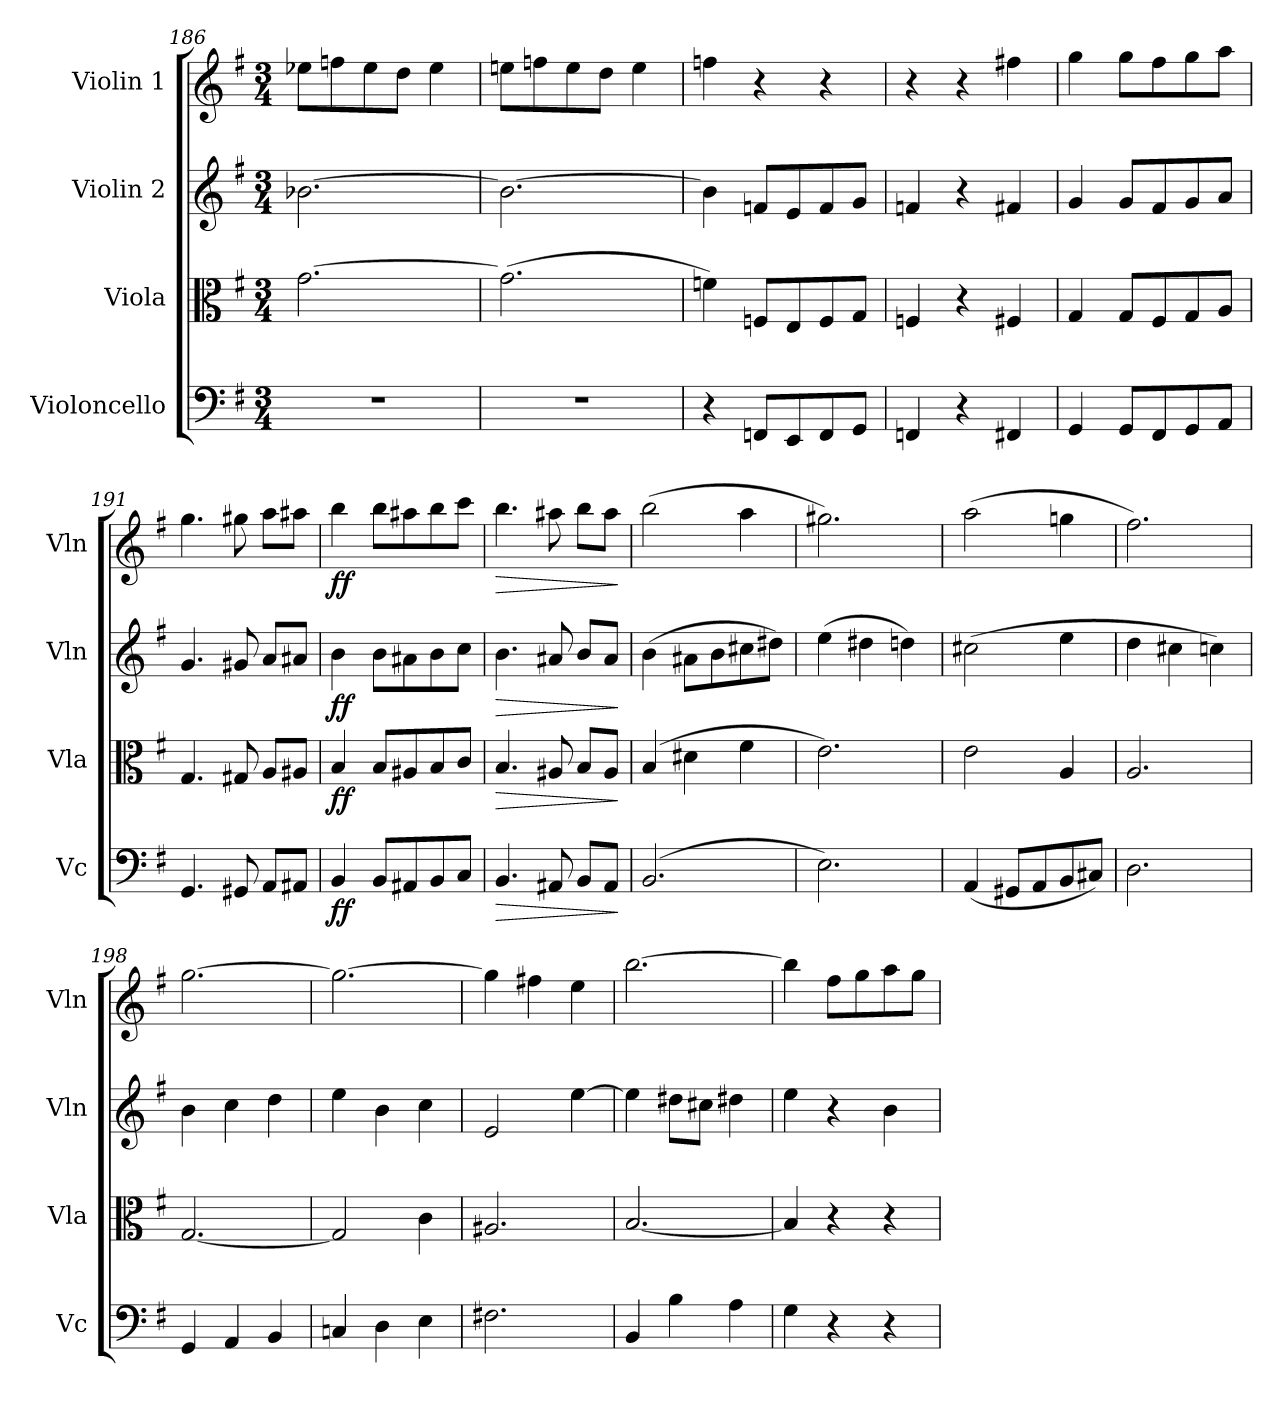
**kern	**dynam	**kern	**dynam	**kern	**dynam	**kern	**dynam
*part4	*part4	*part3	*part3	*part2	*part2	*part1	*part1
*staff4	*staff4	*staff3	*staff3	*staff2	*staff2	*staff1	*staff1
*I"Violoncello	*	*I"Viola	*	*I"Violin 2	*	*I"Violin 1	*
*I'Vc	*	*I'Vla	*	*I'Vln	*	*I'Vln	*
!!LO:LB:g=z
*clefF4	*	*clefC3	*	*clefG2	*	*clefG2	*
*k[f#]	*	*k[f#]	*	*k[f#]	*	*k[f#]	*
*M3/4	*	*M3/4	*	*M3/4	*	*M3/4	*
=186	=186	=186	=186	=186	=186	=186	=186
2.r	.	[2.g\	.	[2.b-X\	.	8ee-X\L	.
.	.	.	.	.	.	8ffn\	.
.	.	.	.	.	.	8ee-\	.
.	.	.	.	.	.	8dd\J	.
.	.	.	.	.	.	4ee-\	.
=187	=187	=187	=187	=187	=187	=187	=187
2.r	.	(2.g\]	.	2.b-\_	.	8een\L	.
.	.	.	.	.	.	8ffn\	.
.	.	.	.	.	.	8ee\	.
.	.	.	.	.	.	8dd\J	.
.	.	.	.	.	.	4ee\	.
=188	=188	=188	=188	=188	=188	=188	=188
4r	.	4fn\)	.	4b-\]	.	4ffn\	.
8FFn/L	.	8Fn/L	.	8fn/L	.	4r	.
8EE/	.	8E/	.	8e/	.	.	.
8FF/	.	8F/	.	8f/	.	4r	.
8GG/J	.	8G/J	.	8g/J	.	.	.
=189	=189	=189	=189	=189	=189	=189	=189
4FFn/	.	4Fn/	.	4fn/	.	4r	.
4r	.	4r	.	4r	.	4r	.
4FF#X/	.	4F#X/	.	4f#X/	.	4ff#X\	.
=190	=190	=190	=190	=190	=190	=190	=190
4GG/	.	4G/	.	4g/	.	4gg\	.
8GG/L	.	8G/L	.	8g/L	.	8gg\L	.
8FF#/	.	8F#/	.	8f#/	.	8ff#\	.
8GG/	.	8G/	.	8g/	.	8gg\	.
8AA/J	.	8A/J	.	8a/J	.	8aa\J	.
=191	=191	=191	=191	=191	=191	=191	=191
4.GG/	.	4.G/	.	4.g/	.	4.gg\	.
8GG#X/	.	8G#X/	.	8g#X/	.	8gg#X\	.
8AA/L	.	8A/L	.	8a/L	.	8aa\L	.
8AA#X/J	.	8A#X/J	.	8a#X/J	.	8aa#X\J	.
=192	=192	=192	=192	=192	=192	=192	=192
!	!LO:DY:b	!	!LO:DY:b	!	!LO:DY:b	!	!LO:DY:b
4BB/	ff	4B/	ff	4b\	ff	4bb\	ff
8BB/L	.	8B/L	.	8b\L	.	8bb\L	.
8AA#X/	.	8A#X/	.	8a#X\	.	8aa#X\	.
8BB/	.	8B/	.	8b\	.	8bb\	.
8C/J	.	8c/J	.	8cc\J	.	8ccc\J	.
=193	=193	=193	=193	=193	=193	=193	=193
!	!LO:HP:b	!	!LO:HP:b	!	!LO:HP:b	!	!LO:HP:b
4.BB/	>	4.B/	>	4.b\	>	4.bb\	>
8AA#X/	.	8A#X/	.	8a#X/	.	8aa#X\	.
8BB/L	.	8B/L	.	8b/L	.	8bb\L	.
8AA#/J	.	8A#/J	.	8a#/J	.	8aa#\J	.
.	]	.	]	.	]	.	]
!!LO:LB:g=z
=194	=194	=194	=194	=194	=194	=194	=194
(2.BB/	.	(4B/	.	(4b\	.	(2bb\	.
.	.	4d#X\	.	8a#X\L	.	.	.
.	.	.	.	8b\	.	.	.
.	.	4f#\	.	8cc#X\	.	4aa\	.
.	.	.	.	8dd#X\J)	.	.	.
=195	=195	=195	=195	=195	=195	=195	=195
2.E\)	.	2.e\)	.	(4ee\	.	2.gg#X\)	.
.	.	.	.	4dd#X\	.	.	.
.	.	.	.	4ddn\)	.	.	.
!!LO:LB:g=z
=196	=196	=196	=196	=196	=196	=196	=196
(4AA/	.	2e\	.	(2cc#X\	.	(2aa\	.
8GG#X/L	.	.	.	.	.	.	.
8AA/	.	.	.	.	.	.	.
8BB/	.	4A/	.	4ee\	.	4ggn\	.
8C#X/J)	.	.	.	.	.	.	.
=197	=197	=197	=197	=197	=197	=197	=197
2.D\	.	2.A/	.	4dd\	.	2.ff#\)	.
.	.	.	.	4cc#X\	.	.	.
.	.	.	.	4ccn\)	.	.	.
=198	=198	=198	=198	=198	=198	=198	=198
4GG/	.	[2.G/	.	4b\	.	[2.gg\	.
4AA/	.	.	.	4cc\	.	.	.
4BB/	.	.	.	4dd\	.	.	.
=199	=199	=199	=199	=199	=199	=199	=199
4Cn/	.	2G/]	.	4ee\	.	2.gg\_	.
4D\	.	.	.	4b\	.	.	.
4E\	.	4c\	.	4cc\	.	.	.
=200	=200	=200	=200	=200	=200	=200	=200
2.F#X\	.	2.A#X/	.	2e/	.	4gg\]	.
.	.	.	.	.	.	4ff#X\	.
.	.	.	.	[4ee\	.	4ee\	.
=201	=201	=201	=201	=201	=201	=201	=201
4BB/	.	[2.B/	.	4ee\]	.	[2.bb\	.
4B\	.	.	.	8dd#X\L	.	.	.
.	.	.	.	8cc#X\J	.	.	.
4A\	.	.	.	4dd#X\	.	.	.
=202	=202	=202	=202	=202	=202	=202	=202
4G\	.	4B/]	.	4ee\	.	4bb\]	.
4r	.	4r	.	4r	.	8ff#\L	.
.	.	.	.	.	.	8gg\	.
4r	.	4r	.	4b\	.	8aa\	.
.	.	.	.	.	.	8gg\J	.
=	=	=	=	=	=	=	=
*-	*-	*-	*-	*-	*-	*-	*-
